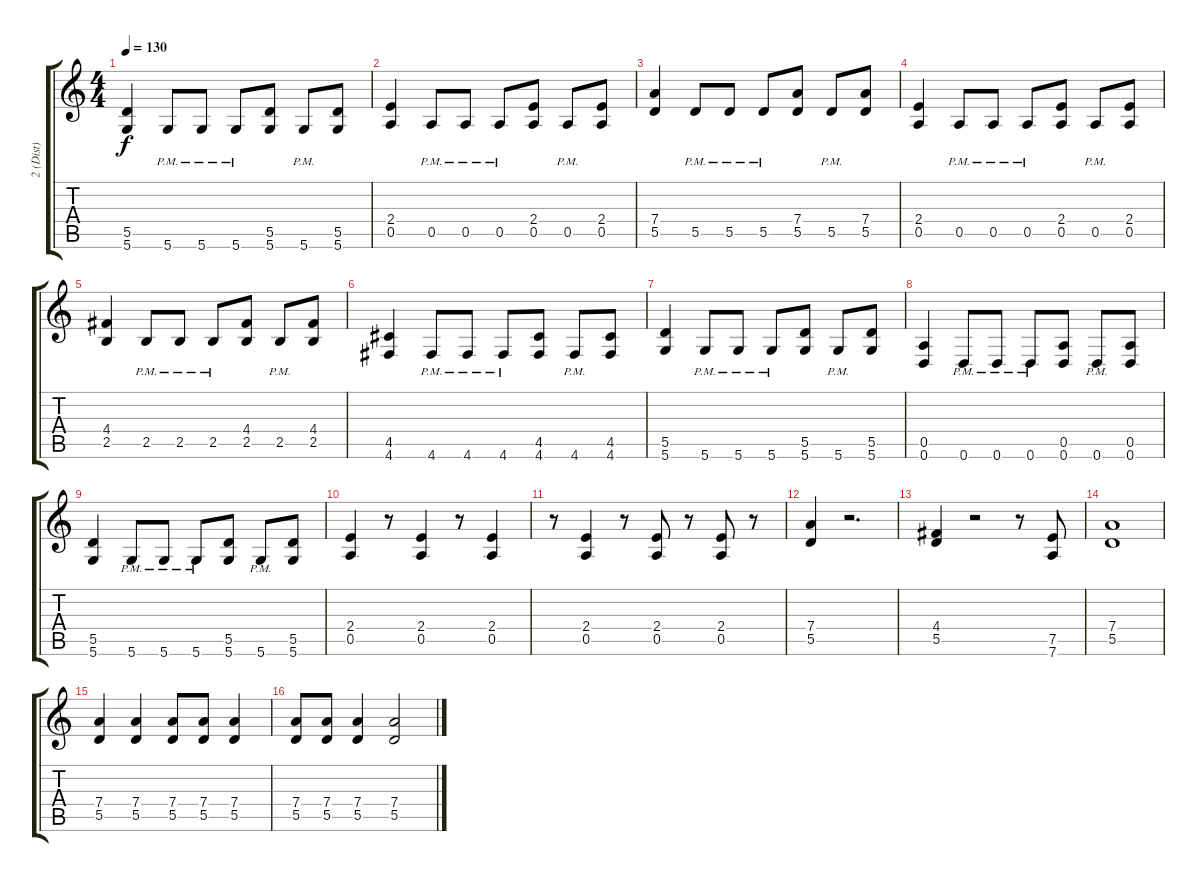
\track ("2 (Dist)" "2 (Dist)") {instrument distortionguitar}
\staff {score tabs}
\tuning (E4 B3 G3 D3 A2 D2) {hide}
\ts (4 4)
\tempo 130
\clef g2
\ks c
(5.5 5.6).4{dy f} 5.6{pm}.8 5.6{pm}.8 5.6{pm}.8 (5.5 5.6).8 5.6{pm}.8 (5.5 5.6).8 |
(2.4 0.5).4 0.5{pm}.8 0.5{pm}.8 0.5{pm}.8 (2.4 0.5).8 0.5{pm}.8 (2.4 0.5).8 |
(7.4 5.5).4 5.5{pm}.8 5.5{pm}.8 5.5{pm}.8 (7.4 5.5).8 5.5{pm}.8 (7.4 5.5).8 |
(2.4 0.5).4 0.5{pm}.8 0.5{pm}.8 0.5{pm}.8 (2.4 0.5).8 0.5{pm}.8 (2.4 0.5).8 |
(4.4 2.5).4 2.5{pm}.8 2.5{pm}.8 2.5{pm}.8 (4.4 2.5).8 2.5{pm}.8 (4.4 2.5).8 |
(4.5 4.6).4 4.6{pm}.8 4.6{pm}.8 4.6{pm}.8 (4.5 4.6).8 4.6{pm}.8 (4.5 4.6).8 |
(5.5 5.6).4 5.6{pm}.8 5.6{pm}.8 5.6{pm}.8 (5.5 5.6).8 5.6{pm}.8 (5.5 5.6).8 |
(0.5 0.6).4 0.6{pm}.8 0.6{pm}.8 0.6{pm}.8 (0.5 0.6).8 0.6{pm}.8 (0.5 0.6).8 |
(5.5 5.6).4 5.6{pm}.8 5.6{pm}.8 5.6{pm}.8 (5.5 5.6).8 5.6{pm}.8 (5.5 5.6).8 |
(2.4 0.5).4 r.8 (2.4 0.5).4 r.8 (2.4 0.5).4 |
r.8 (2.4 0.5).4 r.8 (2.4 0.5).8 r.8 (2.4 0.5).8 r.8 |
(7.4 5.5).4 r.2{d} |
(4.4 5.5).4 r.2 r.8 (7.5 7.6).8 |
(7.4 5.5).1 |
(7.4 5.5).4 (7.4 5.5).4 (7.4 5.5).8 (7.4 5.5).8 (7.4 5.5).4 |
(7.4 5.5).8 (7.4 5.5).8 (7.4 5.5).4 (7.4 5.5).2
